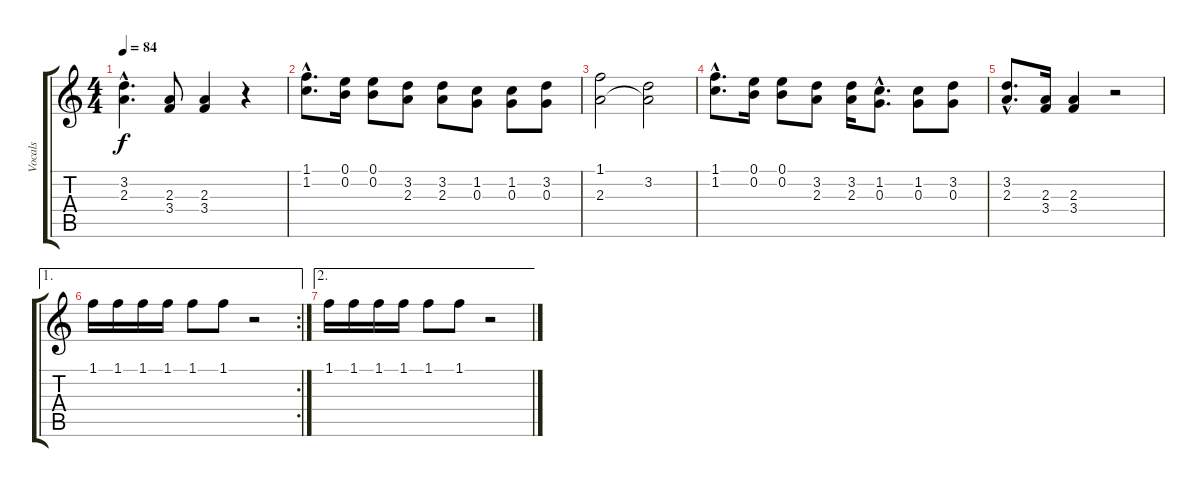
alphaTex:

\track ("Vocals" "Vocals") {instrument acousticguitarnylon}
\staff {score tabs}
\tuning (E4 B3 G3 D3 A2 E2) {hide}
\ts (4 4)
\tempo 84
\clef g2
\ks c
(3.2{hac} 2.3{hac}).4{d dy f} (2.3 3.4).8 (2.3 3.4).4 r.4 |
(1.1{hac} 1.2{hac}).8{d} (0.1 0.2).16 (0.1 0.2).8 (3.2 2.3).8 (3.2 2.3).8 (1.2 0.3).8 (1.2 0.3).8 (3.2 0.3).8 |
(1.1 2.3).2 (3.2 2.3{t}).2 |
(1.1{hac} 1.2{hac}).8{d} (0.1 0.2).16 (0.1 0.2).8 (3.2 2.3).8 (3.2 2.3).16 (1.2{hac} 0.3{hac}).8{d} (1.2 0.3).8 (3.2 0.3).8 |
(3.2{hac} 2.3{hac}).8{d} (2.3 3.4).16 (2.3 3.4).4 r.2 |
\ae 1
\rc 2
1.1.16 1.1.16 1.1.16 1.1.16 1.1.8 1.1.8 r.2 |
\ae 2
1.1.16 1.1.16 1.1.16 1.1.16 1.1.8 1.1.8 r.2
